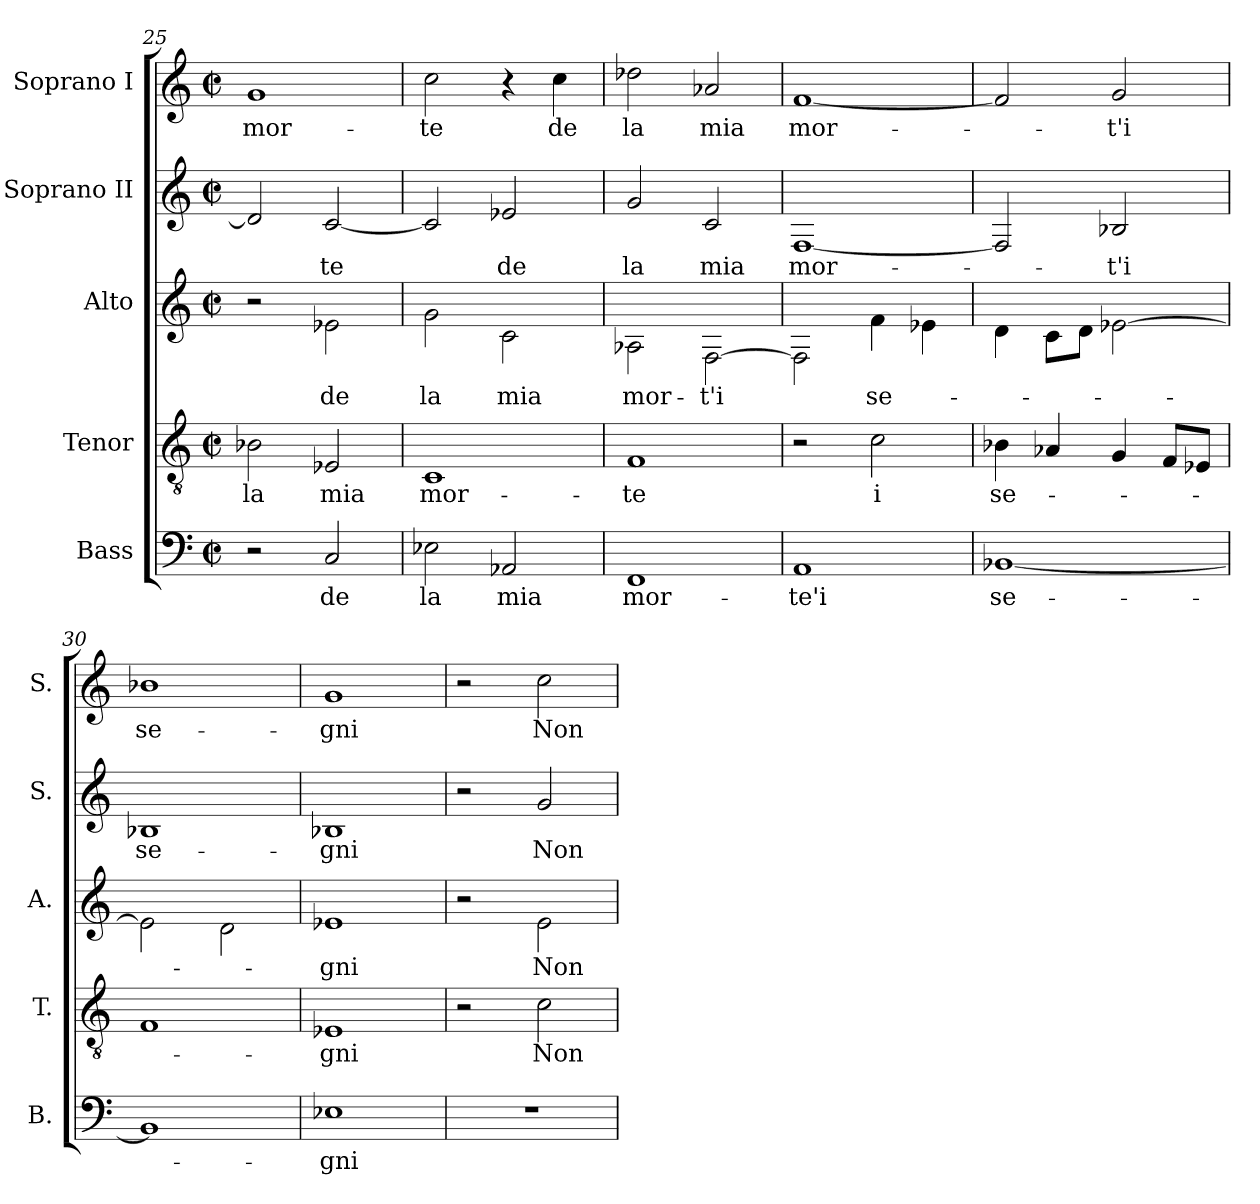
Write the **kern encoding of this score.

**kern	**text	**kern	**text	**kern	**text	**kern	**text	**kern	**text
*part5	*part5	*part4	*part4	*part3	*part3	*part2	*part2	*part1	*part1
*staff5	*staff5	*staff4	*staff4	*staff3	*staff3	*staff2	*staff2	*staff1	*staff1
*I"Bass	*	*I"Tenor	*	*I"Alto	*	*I"Soprano II	*	*I"Soprano I	*
*I'B.	*	*I'T.	*	*I'A.	*	*I'S.	*	*I'S.	*
*clefF4	*	*clefGv2	*	*clefG2	*	*clefG2	*	*clefG2	*
*	*	*ITrd7c12	*	*	*	*	*	*	*
*k[]	*	*k[]	*	*k[]	*	*k[]	*	*k[]	*
*C:	*	*C:	*	*C:	*	*C:	*	*C:	*
*M2/2	*	*M2/2	*	*M2/2	*	*M2/2	*	*M2/2	*
*met(c|)	*	*met(c|)	*	*met(c|)	*	*met(c|)	*	*met(c|)	*
=25	=25	=25	=25	=25	=25	=25	=25	=25	=25
!	!	!	!LO:LY:b:color=#000000	!	!	!	!	!	!
!	!	!	!	!	!	!	!	!	!LO:LY:b:color=#000000
2r	.	2BB-Xi\	la	2r	.	2di/]	.	1gi	mor-
!	!LO:LY:b:color=#000000	!	!	!	!	!	!	!	!
!	!	!	!LO:LY:b:color=#000000	!	!	!	!	!	!
!	!	!	!	!	!LO:LY:b:color=#000000	!	!	!	!
!	!	!	!	!	!	!	!LO:LY:b:color=#000000	!	!
2Ci/	de	2EE-Xi/	mia	2e-Xi\	de	[2ci/	-te	.	.
=26	=26	=26	=26	=26	=26	=26	=26	=26	=26
!	!LO:LY:b:color=#000000	!	!	!	!	!	!	!	!
!	!	!	!LO:LY:b:color=#000000	!	!	!	!	!	!
!	!	!	!	!	!LO:LY:b:color=#000000	!	!	!	!
!	!	!	!	!	!	!	!	!	!LO:LY:b:color=#000000
2E-Xi\	la	1CCi	mor-	2gi\	la	2ci/]	.	2cci\	-te
!	!LO:LY:b:color=#000000	!	!	!	!	!	!	!	!
!	!	!	!	!	!LO:LY:b:color=#000000	!	!	!	!
!	!	!	!	!	!	!	!LO:LY:b:color=#000000	!	!
2AA-Xi/	mia	.	.	2ci\	mia	2e-Xi/	de	4r	.
!	!	!	!	!	!	!	!	!	!LO:LY:b:color=#000000
.	.	.	.	.	.	.	.	4cci\	de
=27	=27	=27	=27	=27	=27	=27	=27	=27	=27
!	!LO:LY:b:color=#000000	!	!	!	!	!	!	!	!
!	!	!	!LO:LY:b:color=#000000	!	!	!	!	!	!
!	!	!	!	!	!LO:LY:b:color=#000000	!	!	!	!
!	!	!	!	!	!	!	!LO:LY:b:color=#000000	!	!
!	!	!	!	!	!	!	!	!	!LO:LY:b:color=#000000
1FFi	mor-	1FFi	-te	2A-Xi\	mor-	2gi/	la	2dd-Xi\	la
!	!	!	!	!	!LO:LY:b:color=#000000	!	!	!	!
!	!	!	!	!	!	!	!LO:LY:b:color=#000000	!	!
!	!	!	!	!	!	!	!	!	!LO:LY:b:color=#000000
.	.	.	.	[2Fi\	-t'i	2ci/	mia	2a-Xi/	mia
=28	=28	=28	=28	=28	=28	=28	=28	=28	=28
!	!LO:LY:b:color=#000000	!	!	!	!	!	!	!	!
!	!	!	!	!	!	!	!LO:LY:b:color=#000000	!	!
!	!	!	!	!	!	!	!	!	!LO:LY:b:color=#000000
1AAi	-te'i	2r	.	2Fi\]	.	[1Fi	mor-	[1fi	mor-
!	!	!	!LO:LY:b:color=#000000	!	!	!	!	!	!
!	!	!	!	!	!LO:LY:b:color=#000000	!	!	!	!
.	.	2Ci\	i	4fi\	se-	.	.	.	.
.	.	.	.	4e-Xi\	.	.	.	.	.
=29	=29	=29	=29	=29	=29	=29	=29	=29	=29
!	!LO:LY:b:color=#000000	!	!	!	!	!	!	!	!
!	!	!	!LO:LY:b:color=#000000	!	!	!	!	!	!
[1BB-Xi	se-	4BB-Xi\	se-	4di\	.	2Fi/]	.	2fi/]	.
.	.	4AA-Xi/	.	8ci\L	.	.	.	.	.
.	.	.	.	8di\J	.	.	.	.	.
!	!	!	!	!	!	!	!LO:LY:b:color=#000000	!	!
!	!	!	!	!	!	!	!	!	!LO:LY:b:color=#000000
.	.	4GGi/	.	[2e-Xi\	.	2B-Xi/	-t'i	2gi/	-t'i
.	.	8FFi/L	.	.	.	.	.	.	.
.	.	8EE-Xi/J	.	.	.	.	.	.	.
=30	=30	=30	=30	=30	=30	=30	=30	=30	=30
!	!	!	!	!	!	!	!LO:LY:b:color=#000000	!	!
!	!	!	!	!	!	!	!	!	!LO:LY:b:color=#000000
1BB-i]	.	1FFi	.	2e-i\]	.	1B-Xi	se-	1b-Xi	se-
.	.	.	.	2di\	.	.	.	.	.
=31	=31	=31	=31	=31	=31	=31	=31	=31	=31
!	!LO:LY:b:color=#000000	!	!	!	!	!	!	!	!
!	!	!	!LO:LY:b:color=#000000	!	!	!	!	!	!
!	!	!	!	!	!LO:LY:b:color=#000000	!	!	!	!
!	!	!	!	!	!	!	!LO:LY:b:color=#000000	!	!
!	!	!	!	!	!	!	!	!	!LO:LY:b:color=#000000
1E-Xi	-gni	1EE-Xi	-gni	1e-Xi	-gni	1B-Xi	-gni	1gi	-gni
!!LO:PB:g=z
=32	=32	=32	=32	=32	=32	=32	=32	=32	=32
1r	.	2r	.	2r	.	2r	.	2r	.
!	!	!	!LO:LY:b:color=#000000	!	!	!	!	!	!
!	!	!	!	!	!LO:LY:b:color=#000000	!	!	!	!
!	!	!	!	!	!	!	!LO:LY:b:color=#000000	!	!
!	!	!	!	!	!	!	!	!	!LO:LY:b:color=#000000
.	.	2Ci\	Non	2ei\	Non	2gi/	Non	2cci\	Non
=	=	=	=	=	=	=	=	=	=
*-	*-	*-	*-	*-	*-	*-	*-	*-	*-
